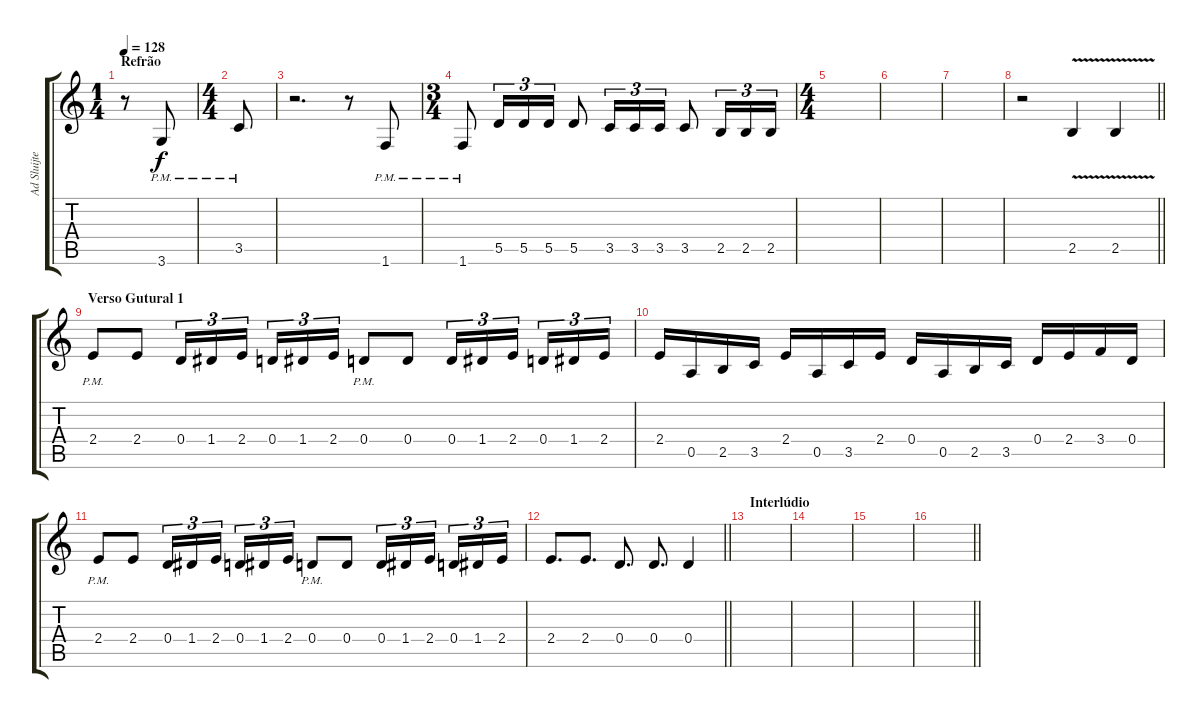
\track ("Ad Sluijter" "Ad Sluijte") {instrument distortionguitar}
\staff {score tabs}
\tuning (E4 B3 G3 D3 A2 E2) {hide}
\ts (1 4)
\section ("" "Refrão")
\tempo 128
\clef g2
\ks c
r.8{dy f instrument distortionguitar} 3.6{pm}.8 |
\ts (4 4)
3.5{pm}.8 |
r.2{d} r.8 1.6{pm}.8 |
\ts (3 4)
1.6{pm}.8 5.5.16{tu (3 2)} 5.5.16{tu (3 2)} 5.5.16{tu (3 2)} 5.5.8 3.5.16{tu (3 2)} 3.5.16{tu (3 2)} 3.5.16{tu (3 2)} 3.5.8 2.5.16{tu (3 2)} 2.5.16{tu (3 2)} 2.5.16{tu (3 2)} |
\ts (4 4)
|
|
|
\barLineRight lightlight
r.2 2.5{v}.4 2.5{v}.4 |
\section ("" "Verso Gutural 1")
2.4{pm}.8 2.4.8 0.4.16{tu (3 2)} 1.4.16{tu (3 2)} 2.4.16{tu (3 2) beam splitsecondary} 0.4.16{tu (3 2)} 1.4.16{tu (3 2)} 2.4.16{tu (3 2)} 0.4{pm}.8 0.4.8 0.4.16{tu (3 2)} 1.4.16{tu (3 2)} 2.4.16{tu (3 2) beam splitsecondary} 0.4.16{tu (3 2)} 1.4.16{tu (3 2)} 2.4.16{tu (3 2)} |
2.4.16 0.5.16 2.5.16 3.5.16 2.4.16 0.5.16 3.5.16 2.4.16 0.4.16 0.5.16 2.5.16 3.5.16 0.4.16 2.4.16 3.4.16 0.4.16 |
2.4{pm}.8 2.4.8 0.4.16{tu (3 2)} 1.4.16{tu (3 2)} 2.4.16{tu (3 2) beam splitsecondary} 0.4.16{tu (3 2)} 1.4.16{tu (3 2)} 2.4.16{tu (3 2)} 0.4{pm}.8 0.4.8 0.4.16{tu (3 2)} 1.4.16{tu (3 2)} 2.4.16{tu (3 2) beam splitsecondary} 0.4.16{tu (3 2)} 1.4.16{tu (3 2)} 2.4.16{tu (3 2)} |
\barLineRight lightlight
2.4.8{d} 2.4.8{d} 0.4.8{d} 0.4.8{d} 0.4.4 |
\section ("" "Interlúdio")
|
|
|
\barLineRight lightlight
